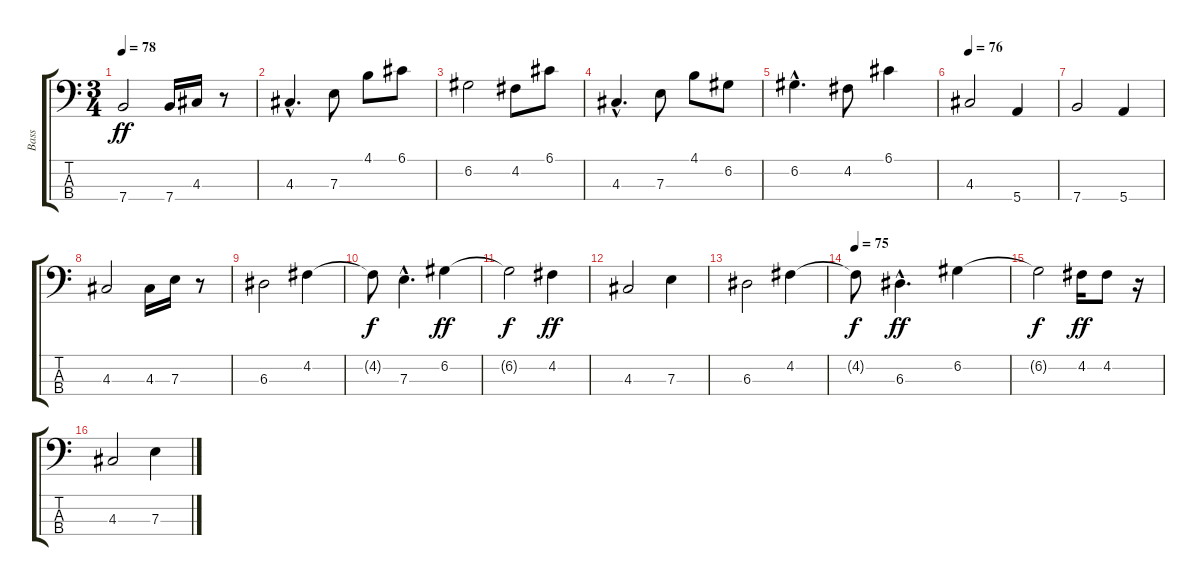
\track ("Bass" "Bass") {instrument electricbassfinger}
\staff {score tabs}
\tuning (G2 D2 A1 E1) {hide}
\ts (3 4)
\tempo 78
\clef f4
\ks c
7.4.2{dy ff} 7.4.16 4.3.16 r.8 |
4.3{hac}.4{d} 7.3.8 4.1.8 6.1.8 |
6.2.2 4.2.8 6.1.8 |
4.3{hac}.4{d} 7.3.8 4.1.8 6.2.8 |
6.2{hac}.4{d} 4.2.8 6.1.4 |
\tempo 76
4.3.2 5.4.4 |
7.4.2 5.4.4 |
4.3.2 4.3.16 7.3.16 r.8 |
6.3.2 4.2.4 |
4.2{t}.8{dy f} 7.3{hac}.4{d} 6.2.4{dy ff} |
6.2{t}.2{dy f} 4.2.4{dy ff} |
4.3.2 7.3.4 |
6.3.2 4.2.4 |
\tempo 75
4.2{t}.8{dy f} 6.3{hac}.4{d dy ff} 6.2.4 |
6.2{t}.2{dy f} 4.2.16{dy ff} 4.2.8 r.16 |
4.3.2 7.3.4
